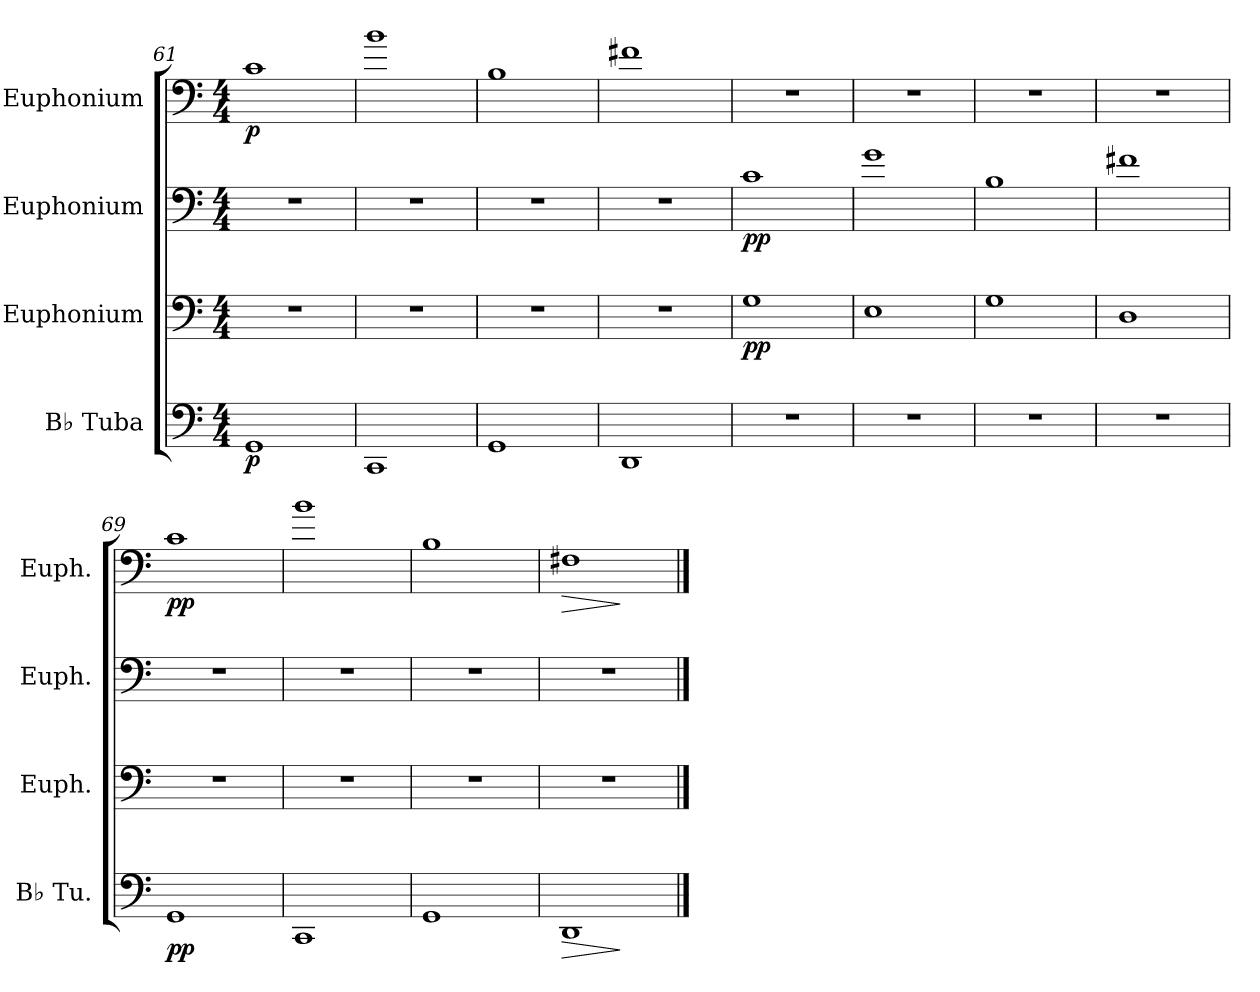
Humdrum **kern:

**kern	**dynam	**kern	**dynam	**kern	**dynam	**kern	**dynam
*part4	*part4	*part3	*part3	*part2	*part2	*part1	*part1
*staff4	*staff4	*staff3	*staff3	*staff2	*staff2	*staff1	*staff1
*I"B♭ Tuba	*	*I"Euphonium	*	*I"Euphonium	*	*I"Euphonium	*
*I'B♭ Tu.	*	*I'Euph.	*	*I'Euph.	*	*I'Euph.	*
*clefF4	*	*clefF4	*	*clefF4	*	*clefF4	*
*k[]	*	*k[]	*	*k[]	*	*k[]	*
*M4/4	*	*M4/4	*	*M4/4	*	*M4/4	*
=61	=61	=61	=61	=61	=61	=61	=61
!	!LO:DY:b	!	!	!	!	!	!LO:DY:b
1GG	p	1r	.	1r	.	1c	p
=62	=62	=62	=62	=62	=62	=62	=62
1CC	.	1r	.	1r	.	1b	.
=63	=63	=63	=63	=63	=63	=63	=63
1GG	.	1r	.	1r	.	1B	.
!!LO:LB:g=z
=64	=64	=64	=64	=64	=64	=64	=64
1DD	.	1r	.	1r	.	1f#X	.
=65	=65	=65	=65	=65	=65	=65	=65
!	!	!	!LO:DY:b	!	!LO:DY:b	!	!
1r	.	1G	pp	1c	pp	1r	.
=66	=66	=66	=66	=66	=66	=66	=66
1r	.	1E	.	1g	.	1r	.
=67	=67	=67	=67	=67	=67	=67	=67
1r	.	1G	.	1B	.	1r	.
=68	=68	=68	=68	=68	=68	=68	=68
1r	.	1D	.	1f#X	.	1r	.
=69	=69	=69	=69	=69	=69	=69	=69
!	!LO:DY:b	!	!	!	!	!	!LO:DY:b
1GG	pp	1r	.	1r	.	1c	pp
=70	=70	=70	=70	=70	=70	=70	=70
1CC	.	1r	.	1r	.	1b	.
=71	=71	=71	=71	=71	=71	=71	=71
1GG	.	1r	.	1r	.	1B	.
=72	=72	=72	=72	=72	=72	=72	=72
!	!LO:HP:b	!	!	!	!	!	!LO:HP:b
!	!LO:DY:n=1:b	!	!	!	!	!	!LO:DY:n=1:b
1DD	> other-dynamics	1r	.	1r	.	1F#X	> other-dynamics
.	]	.	.	.	.	.	]
==	==	==	==	==	==	==	==
*-	*-	*-	*-	*-	*-	*-	*-
